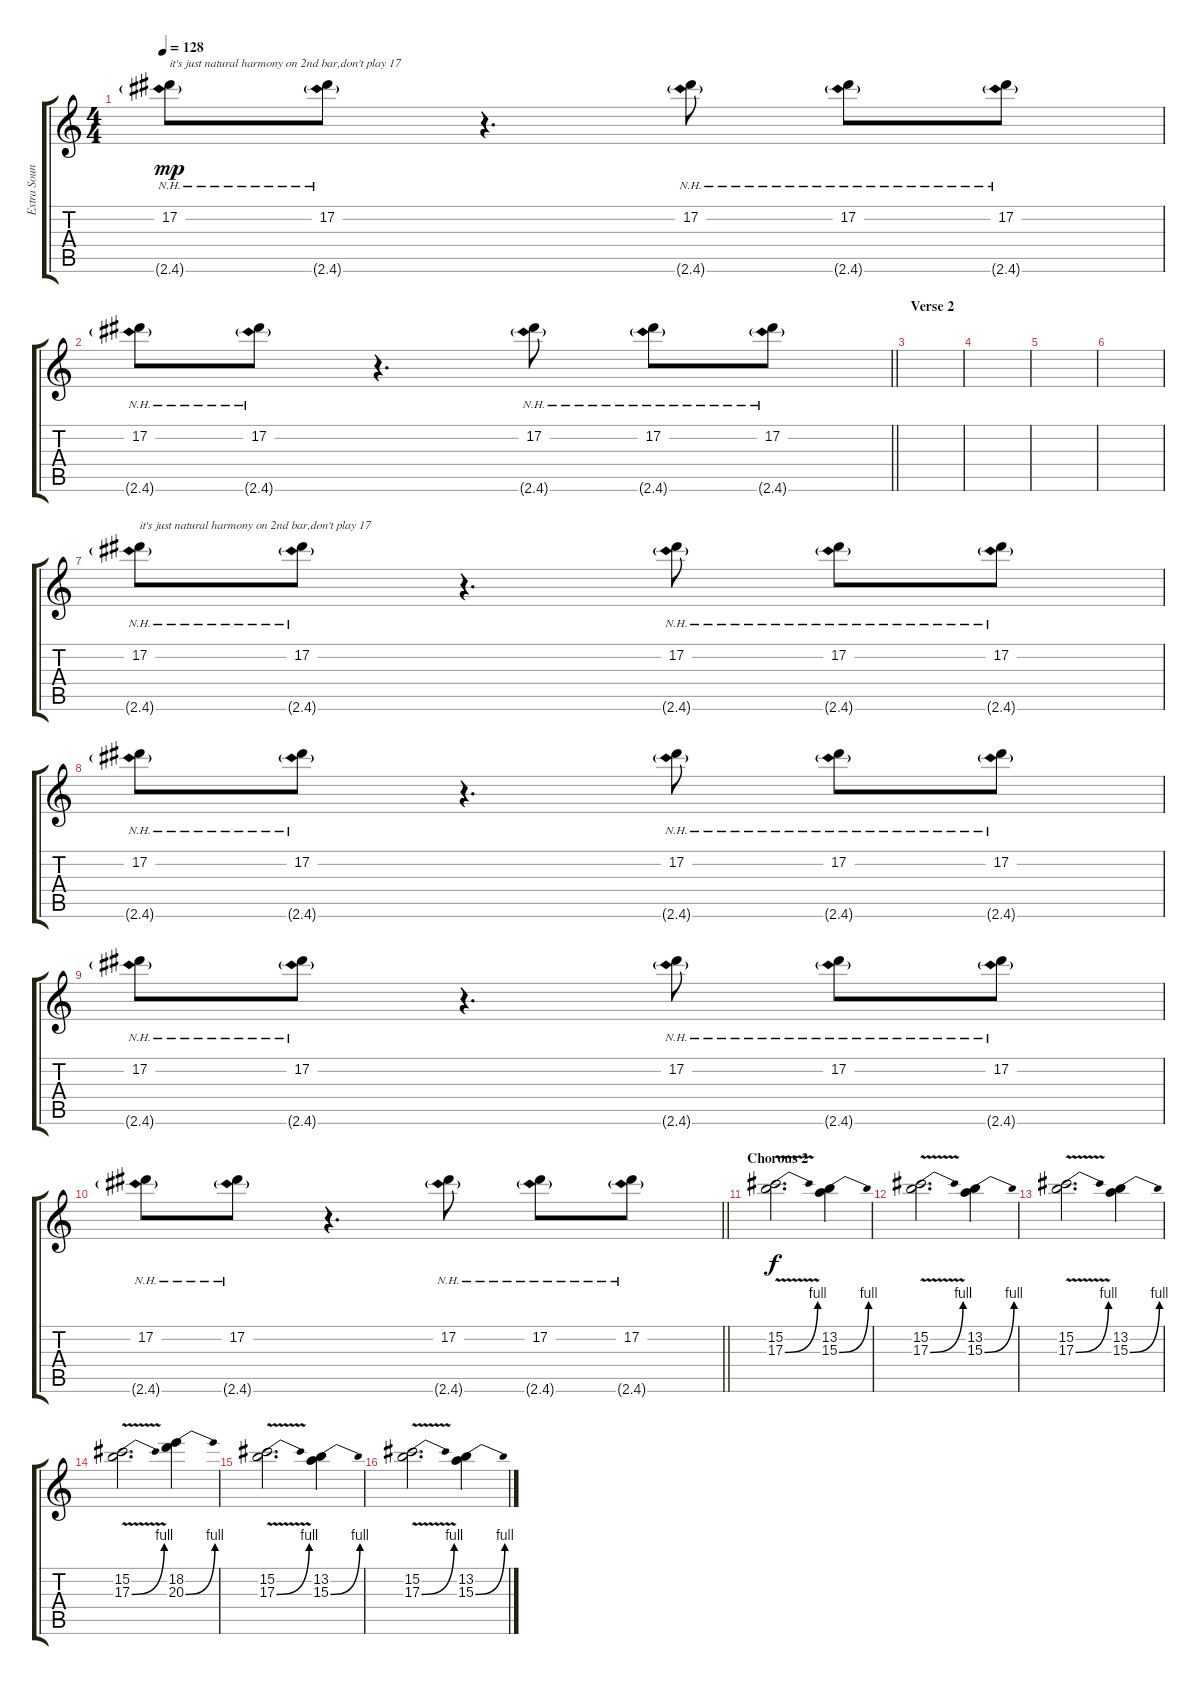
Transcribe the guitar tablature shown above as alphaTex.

\track ("Extra Sounds" "Extra Soun") {instrument distortionguitar}
\staff {score tabs}
\tuning (Eb4 Bb3 Gb3 Db3 Ab2 Db2) {hide}
\ts (4 4)
\section ("" "")
\tempo 128
\clef g2
\ks c
(17.2 2.6{nh g}).8{txt "it's just natural harmony on 2nd bar,don't play 17" dy mp} (17.2 2.6{nh g}).8 r.4{d} (17.2 2.6{nh g}).8 (17.2 2.6{nh g}).8 (17.2 2.6{nh g}).8 |
\barLineRight lightlight
(17.2 2.6{nh g}).8 (17.2 2.6{nh g}).8 r.4{d} (17.2 2.6{nh g}).8 (17.2 2.6{nh g}).8 (17.2 2.6{nh g}).8 |
\section ("" "Verse 2")
|
|
|
|
(17.2 2.6{nh g}).8{txt "it's just natural harmony on 2nd bar,don't play 17" volume 6} (17.2 2.6{nh g}).8 r.4{d} (17.2 2.6{nh g}).8 (17.2 2.6{nh g}).8 (17.2 2.6{nh g}).8 |
(17.2 2.6{nh g}).8 (17.2 2.6{nh g}).8 r.4{d} (17.2 2.6{nh g}).8 (17.2 2.6{nh g}).8 (17.2 2.6{nh g}).8 |
(17.2 2.6{nh g}).8 (17.2 2.6{nh g}).8 r.4{d} (17.2 2.6{nh g}).8 (17.2 2.6{nh g}).8 (17.2 2.6{nh g}).8 |
\barLineRight lightlight
(17.2 2.6{nh g}).8 (17.2 2.6{nh g}).8 r.4{d} (17.2 2.6{nh g}).8 (17.2 2.6{nh g}).8 (17.2 2.6{nh g}).8 |
\section ("" "Chorous 2")
(15.2 17.3{be (bend 0 0 60 4) v}).2{d dy f volume 9} (13.2 15.3{be (bend 0 0 60 4)}).4 |
(15.2 17.3{be (bend 0 0 60 4) v}).2{d} (13.2 15.3{be (bend 0 0 60 4)}).4 |
(15.2 17.3{be (bend 0 0 60 4) v}).2{d} (13.2 15.3{be (bend 0 0 60 4)}).4 |
(15.2 17.3{be (bend 0 0 60 4) v}).2{d} (18.2 20.3{be (bend 0 0 60 4)}).4 |
(15.2 17.3{be (bend 0 0 60 4) v}).2{d} (13.2 15.3{be (bend 0 0 60 4)}).4 |
(15.2 17.3{be (bend 0 0 60 4) v}).2{d} (13.2 15.3{be (bend 0 0 60 4)}).4
